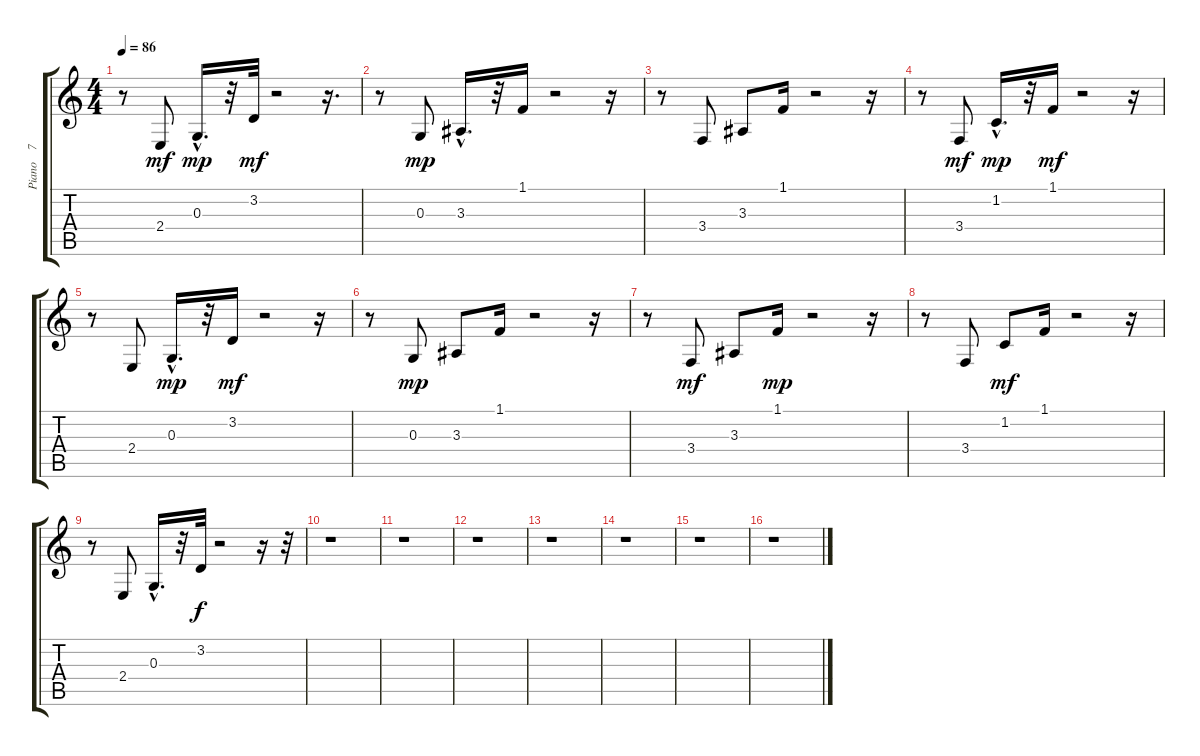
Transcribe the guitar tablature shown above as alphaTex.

\track ("Piano    7" "Piano    7") {instrument acousticgrandpiano}
\staff {score tabs}
\tuning (E4 B3 G3 D3 A2 E2) {hide}
\ts (4 4)
\tempo 86
\clef g2
\ks c
r.8{dy f} 2.4.8{dy mf} 0.3{hac}.16{d dy mp} r.32 3.2.32{dy mf} r.2 r.16{d} |
r.8 0.3.8{dy mp} 3.3{hac}.16{d} r.32 1.1.16 r.2 r.16 |
r.8 3.4.8 3.3.8 1.1.16 r.2 r.16 |
r.8 3.4.8{dy mf} 1.2{hac}.16{d dy mp} r.32 1.1.16{dy mf} r.2 r.16 |
r.8 2.4.8 0.3{hac}.16{d dy mp} r.32 3.2.16{dy mf} r.2 r.16 |
r.8 0.3.8{dy mp} 3.3.8 1.1.16 r.2 r.16 |
r.8 3.4.8{dy mf} 3.3.8 1.1.16{dy mp} r.2 r.16 |
r.8 3.4.8 1.2.8{dy mf} 1.1.16 r.2 r.16 |
r.8 2.4.8 0.3{hac}.16{d} r.32 3.2.32{dy f} r.2 r.16 r.32 |
r.1 |
r.1 |
r.1 |
r.1 |
r.1 |
r.1 |
r.1
